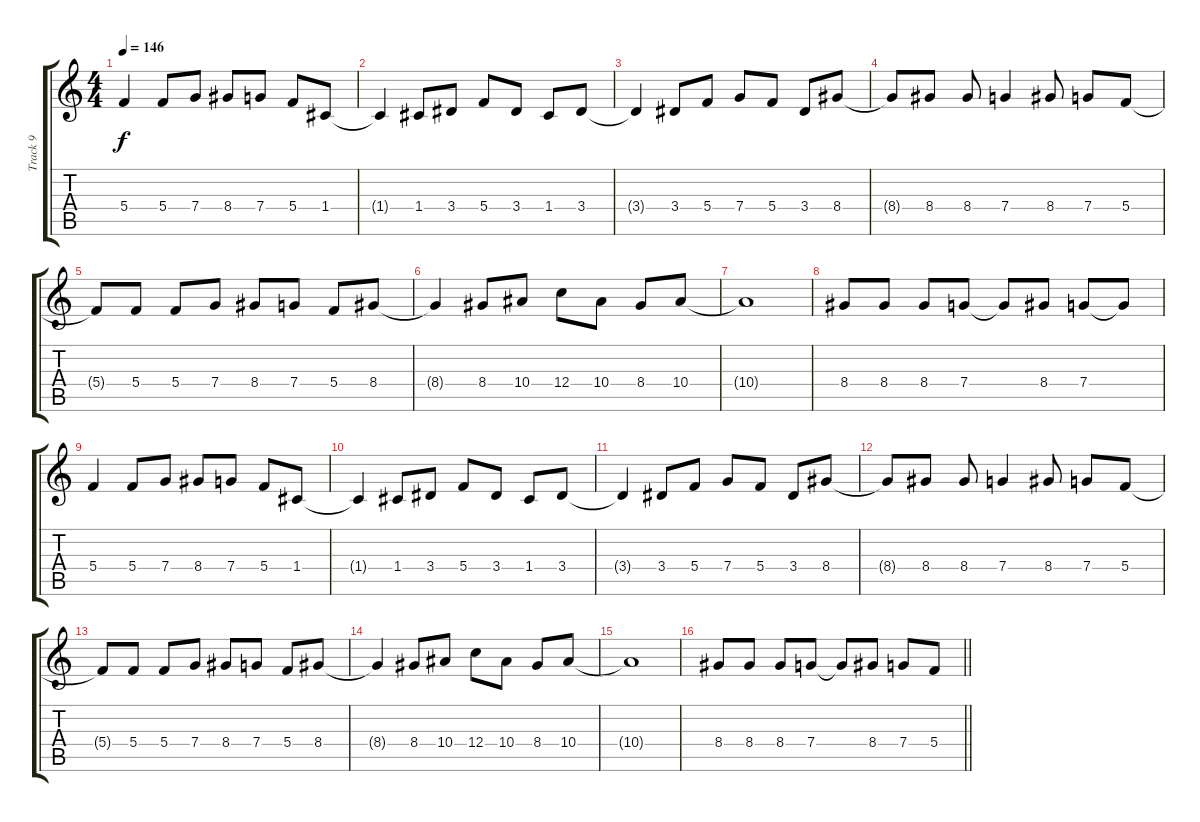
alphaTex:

\track ("Track 9" "Track 9") {instrument distortionguitar bank 255}
\staff {score tabs}
\tuning (D4 A3 F3 C3 G2 C2) {hide}
\ts (4 4)
\tempo 146
\clef g2
\ks c
5.4.4{dy f} 5.4.8 7.4.8 8.4.8 7.4.8 5.4.8 1.4.8 |
1.4{t}.4 1.4.8 3.4.8 5.4.8 3.4.8 1.4.8 3.4.8 |
3.4{t}.4 3.4.8 5.4.8 7.4.8 5.4.8 3.4.8 8.4.8 |
8.4{t}.8 8.4.8 8.4.8 7.4.4 8.4.8 7.4.8 5.4.8 |
5.4{t}.8 5.4.8 5.4.8 7.4.8 8.4.8 7.4.8 5.4.8 8.4.8 |
8.4{t}.4 8.4.8 10.4.8 12.4.8 10.4.8 8.4.8 10.4.8 |
10.4{t}.1 |
8.4.8 8.4.8 8.4.8 7.4.8 7.4{t}.8 8.4.8 7.4.8 7.4{t}.8 |
5.4.4 5.4.8 7.4.8 8.4.8 7.4.8 5.4.8 1.4.8 |
1.4{t}.4 1.4.8 3.4.8 5.4.8 3.4.8 1.4.8 3.4.8 |
3.4{t}.4 3.4.8 5.4.8 7.4.8 5.4.8 3.4.8 8.4.8 |
8.4{t}.8 8.4.8 8.4.8 7.4.4 8.4.8 7.4.8 5.4.8 |
5.4{t}.8 5.4.8 5.4.8 7.4.8 8.4.8 7.4.8 5.4.8 8.4.8 |
8.4{t}.4 8.4.8 10.4.8 12.4.8 10.4.8 8.4.8 10.4.8 |
10.4{t}.1 |
\barLineRight lightlight
8.4.8 8.4.8 8.4.8 7.4.8 7.4{t}.8 8.4.8 7.4.8 5.4.8
